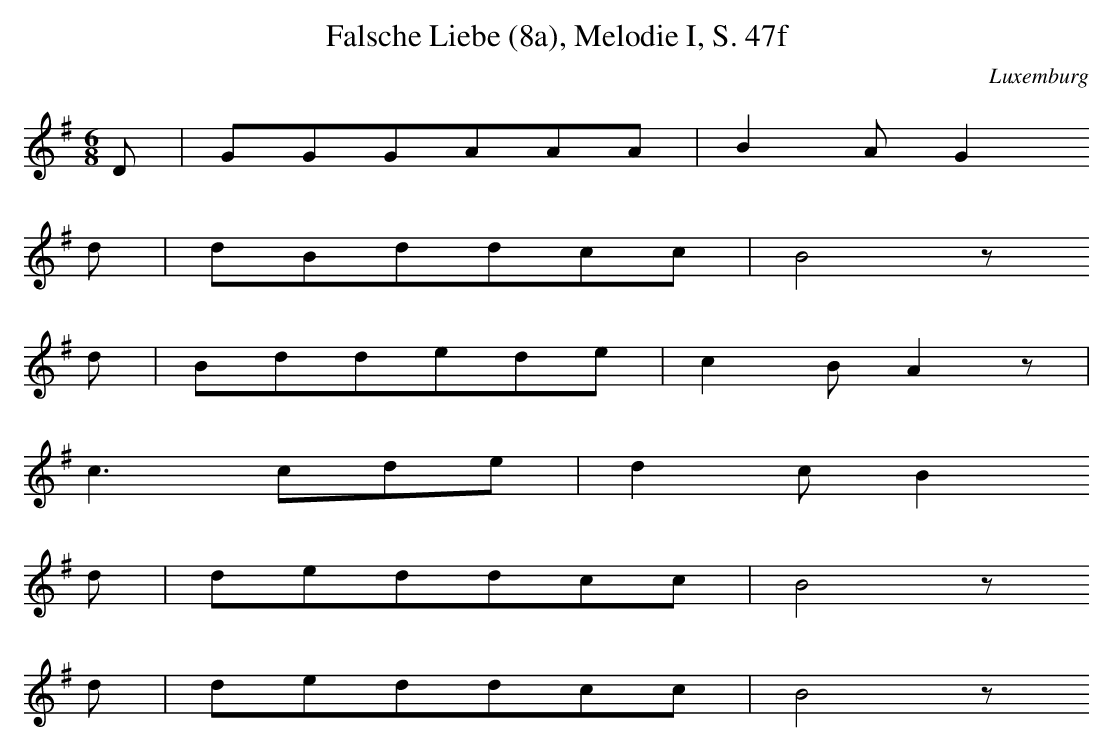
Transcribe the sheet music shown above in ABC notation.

X:1
T: Falsche Liebe (8a), Melodie I, S. 47f
O: Luxemburg
M: 6/8
L: 1/8
K: G
D | GGGAAA | B2AG2
d | dBddcc | B4z
d | Bddede | c2BA2z |
c3cde | d2cB2
d | deddcc | B4z
d | deddcc | B4z
